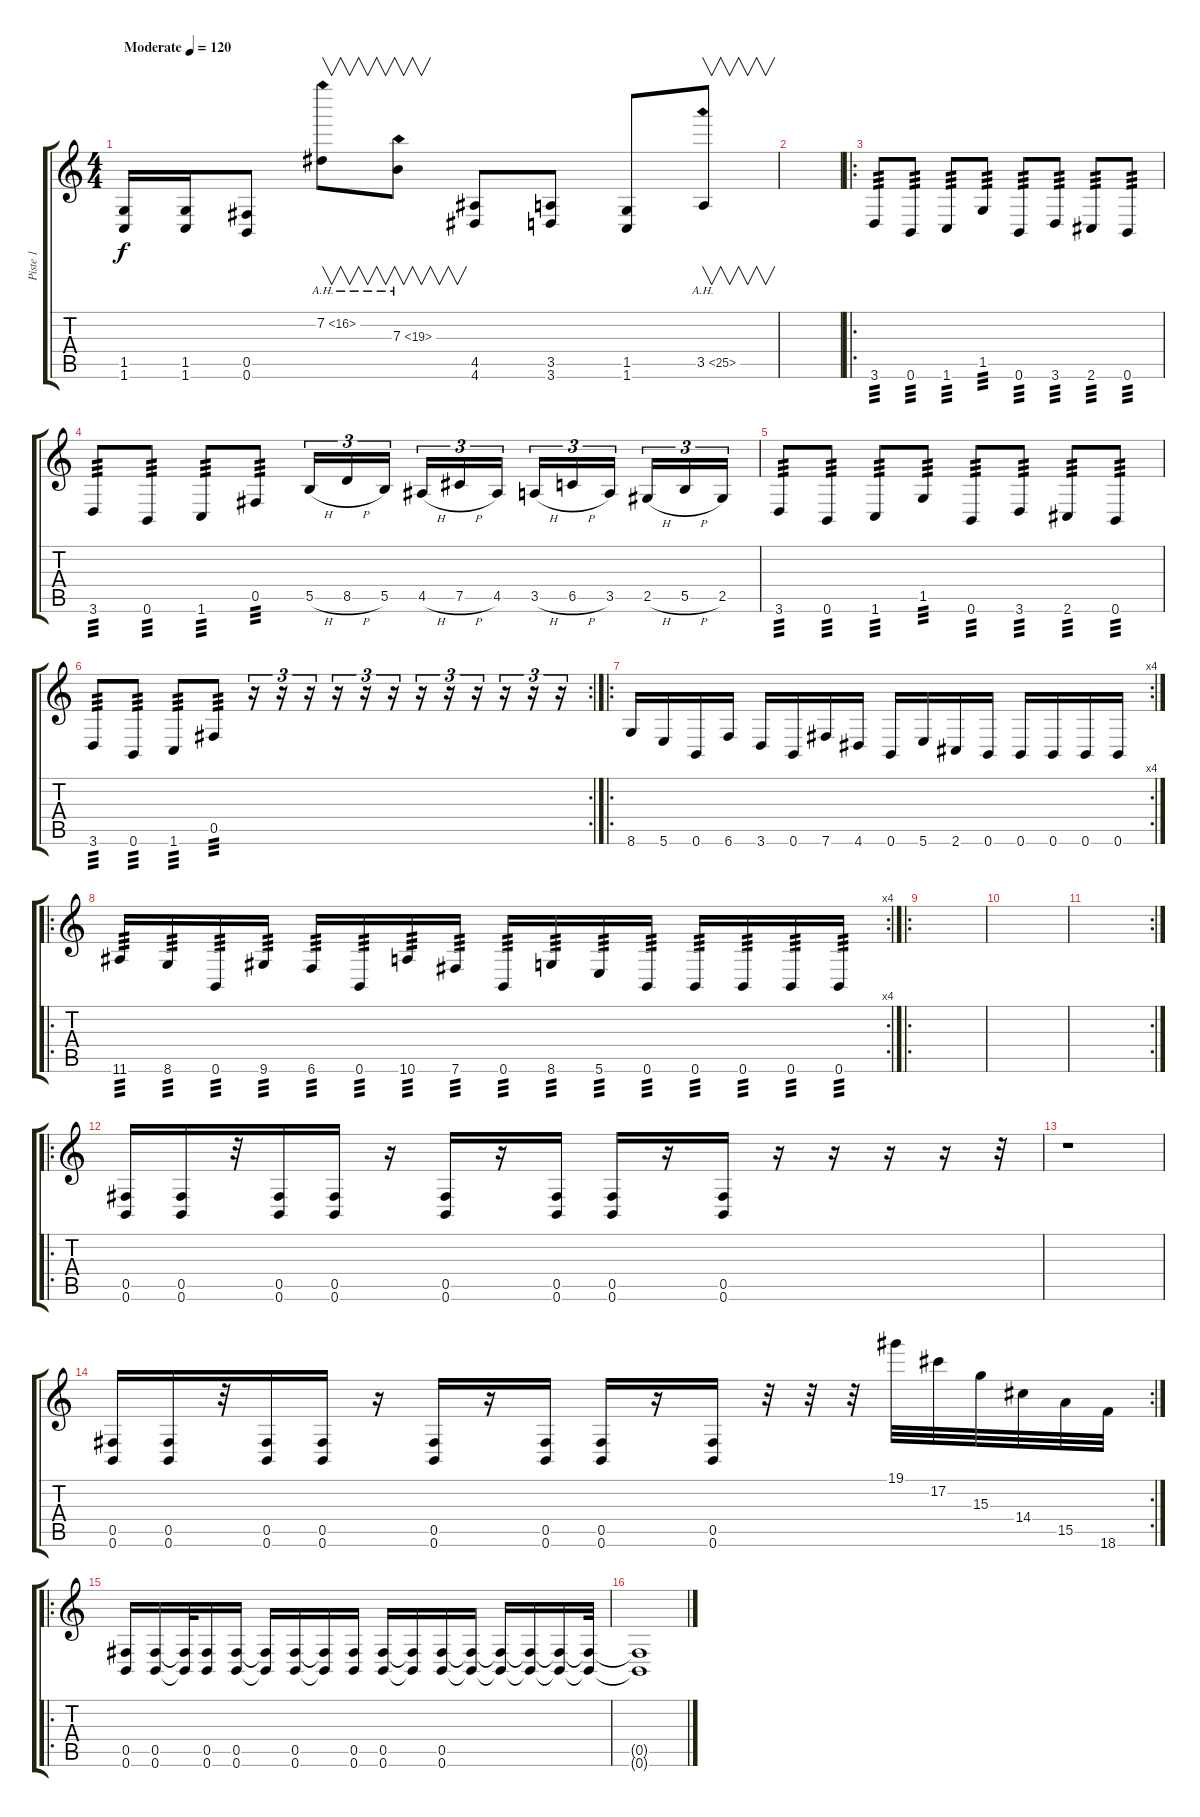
\track ("Piste 1" "Piste 1") {instrument distortionguitar}
\staff {score tabs}
\tuning (Db4 Ab3 E3 B2 Gb2 B1) {hide}
\ts (4 4)
\tempo (120 "Moderate")
\clef g2
\ks c
(1.5 1.6).16{dy f instrument distortionguitar} (1.5 1.6).16 (0.5 0.6).8 7.2{ah 9}.8{v} 7.3{ah 12}.8{v} (4.5 4.6).8 (3.5 3.6).8 (1.5 1.6).8 3.5{ah 22}.8{v} |
|
\ro
3.6.8{tp 3} 0.6.8{tp 3} 1.6.8{tp 3} 1.5.8{tp 3} 0.6.8{tp 3} 3.6.8{tp 3} 2.6.8{tp 3} 0.6.8{tp 3} |
3.6.8{tp 3} 0.6.8{tp 3} 1.6.8{tp 3} 0.5.8{tp 3} 5.5{h}.16{tu (3 2)} 8.5{h}.16{tu (3 2)} 5.5.16{tu (3 2) beam splitsecondary} 4.5{h}.16{tu (3 2)} 7.5{h}.16{tu (3 2)} 4.5.16{tu (3 2)} 3.5{h}.16{tu (3 2)} 6.5{h}.16{tu (3 2)} 3.5.16{tu (3 2) beam splitsecondary} 2.5{h}.16{tu (3 2)} 5.5{h}.16{tu (3 2)} 2.5.16{tu (3 2)} |
3.6.8{tp 3} 0.6.8{tp 3} 1.6.8{tp 3} 1.5.8{tp 3} 0.6.8{tp 3} 3.6.8{tp 3} 2.6.8{tp 3} 0.6.8{tp 3} |
\rc 2
3.6.8{tp 3} 0.6.8{tp 3} 1.6.8{tp 3} 0.5.8{tp 3} r.16{tu (3 2)} r.16{tu (3 2)} r.16{tu (3 2)} r.16{tu (3 2)} r.16{tu (3 2)} r.16{tu (3 2)} r.16{tu (3 2)} r.16{tu (3 2)} r.16{tu (3 2)} r.16{tu (3 2)} r.16{tu (3 2)} r.16{tu (3 2)} |
\ro
\rc 4
8.6.16 5.6.16 0.6.16 6.6.16 3.6.16 0.6.16 7.6.16 4.6.16 0.6.16 5.6.16 2.6.16 0.6.16 0.6.16 0.6.16 0.6.16 0.6.16 |
\ro
\rc 4
11.6.16{tp 3} 8.6.16{tp 3} 0.6.16{tp 3} 9.6.16{tp 3} 6.6.16{tp 3} 0.6.16{tp 3} 10.6.16{tp 3} 7.6.16{tp 3} 0.6.16{tp 3} 8.6.16{tp 3} 5.6.16{tp 3} 0.6.16{tp 3} 0.6.16{tp 3} 0.6.16{tp 3} 0.6.16{tp 3} 0.6.16{tp 3} |
\ro
|
|
\rc 2
|
\ro
(0.5 0.6).16 (0.5 0.6).16 r.32 (0.5 0.6).16 (0.5 0.6).16 r.16 (0.5 0.6).16 r.16 (0.5 0.6).16 (0.5 0.6).16 r.16 (0.5 0.6).16 r.16 r.16 r.16 r.16 r.32 |
r.1 |
\rc 2
(0.5 0.6).16 (0.5 0.6).16 r.32 (0.5 0.6).16 (0.5 0.6).16 r.16 (0.5 0.6).16 r.16 (0.5 0.6).16 (0.5 0.6).16 r.16 (0.5 0.6).16 r.32 r.32 r.32 19.1.32 17.2.32 15.3.32 14.4.32 15.5.32 18.6.32 |
\ro
(0.5 0.6).16 (0.5 0.6).16 (0.5{t} 0.6{t}).32 (0.5 0.6).16 (0.5 0.6).16 (0.5{t} 0.6{t}).16 (0.5 0.6).16 (0.5{t} 0.6{t}).16 (0.5 0.6).16 (0.5 0.6).16 (0.5{t} 0.6{t}).16 (0.5 0.6).16 (0.5{t} 0.6{t}).16 (0.5{t} 0.6{t}).16 (0.5{t} 0.6{t}).16 (0.5{t} 0.6{t}).16 (0.5{t} 0.6{t}).32 |
(0.5{t} 0.6{t}).1
